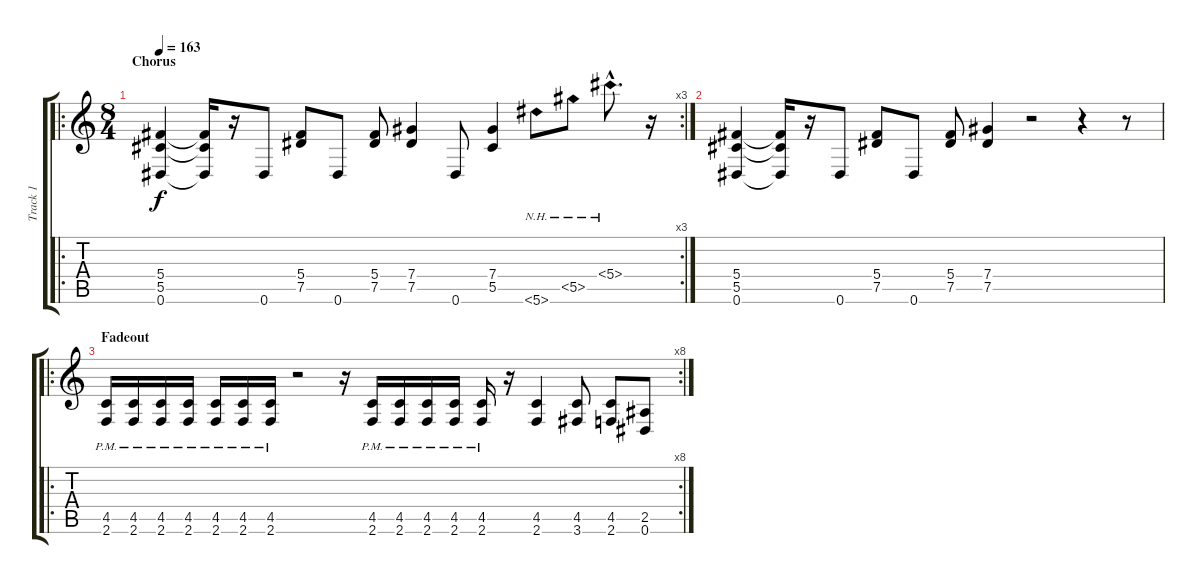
\track ("Track 1" "Track 1") {instrument overdrivenguitar}
\staff {score tabs}
\tuning (Eb4 Bb3 Gb3 Db3 Ab2 Eb2) {hide}
\ro
\rc 3
\ts (8 4)
\section ("" "Chorus")
\tempo 163
\clef g2
\ks c
(5.4 5.5 0.6).4{dy f} (5.4{t} 5.5{t} 0.6{t}).16 r.16 0.6.8 (5.4 7.5).8 0.6.8 (5.4 7.5).8 (7.4 7.5).4 0.6.8 (7.4 5.5).4 5.6{nh}.8 5.5{nh}.8 5.4{nh hac}.8{d} r.16 |
(5.4 5.5 0.6).4 (5.4{t} 5.5{t} 0.6{t}).16 r.16 0.6.8 (5.4 7.5).8 0.6.8 (5.4 7.5).8 (7.4 7.5).4 r.2 r.4 r.8 |
\ro
\rc 8
\section ("" "Fadeout")
(4.5{pm} 2.6{pm}).16 (4.5{pm} 2.6{pm}).16 (4.5{pm} 2.6{pm}).16 (4.5{pm} 2.6{pm}).16 (4.5{pm} 2.6{pm}).16 (4.5{pm} 2.6{pm}).16 (4.5{pm} 2.6{pm}).16 r.2 r.16 (4.5{pm} 2.6{pm}).16 (4.5{pm} 2.6{pm}).16 (4.5{pm} 2.6{pm}).16 (4.5{pm} 2.6{pm}).16 (4.5{pm} 2.6{pm}).16 r.16 (4.5 2.6).4 (4.5 3.6).8 (4.5 2.6).8 (2.5 0.6).8
